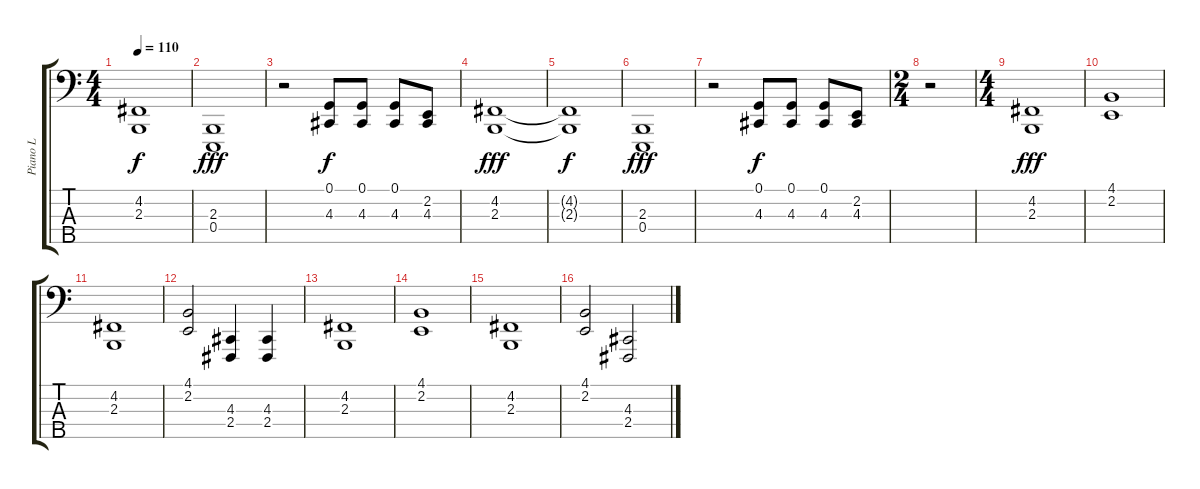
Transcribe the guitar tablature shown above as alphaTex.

\track ("Piano L" "Piano L") {instrument acousticgrandpiano}
\staff {score tabs}
\tuning (G2 D2 A1 E1 B0) {hide}
\ts (4 4)
\tempo 110
\clef f4
\ks c
(4.2{t} 2.3{t}).1{dy f} |
(2.3 0.4).1{dy fff} |
r.2 (0.1 4.3).8{dy f} (0.1 4.3).8 (0.1 4.3).8 (2.2 4.3).8 |
(4.2 2.3).1{dy fff} |
(4.2{t} 2.3{t}).1{dy f} |
(2.3 0.4).1{dy fff} |
r.2 (0.1 4.3).8{dy f} (0.1 4.3).8 (0.1 4.3).8 (2.2 4.3).8 |
\ts (2 4)
r.2 |
\ts (4 4)
(4.2 2.3).1{dy fff} |
(4.1 2.2).1 |
(4.2 2.3).1 |
(4.1 2.2).2 (4.3 2.4).4 (4.3 2.4).4 |
(4.2 2.3).1 |
(4.1 2.2).1 |
(4.2 2.3).1 |
(4.1 2.2).2 (4.3 2.4).2
